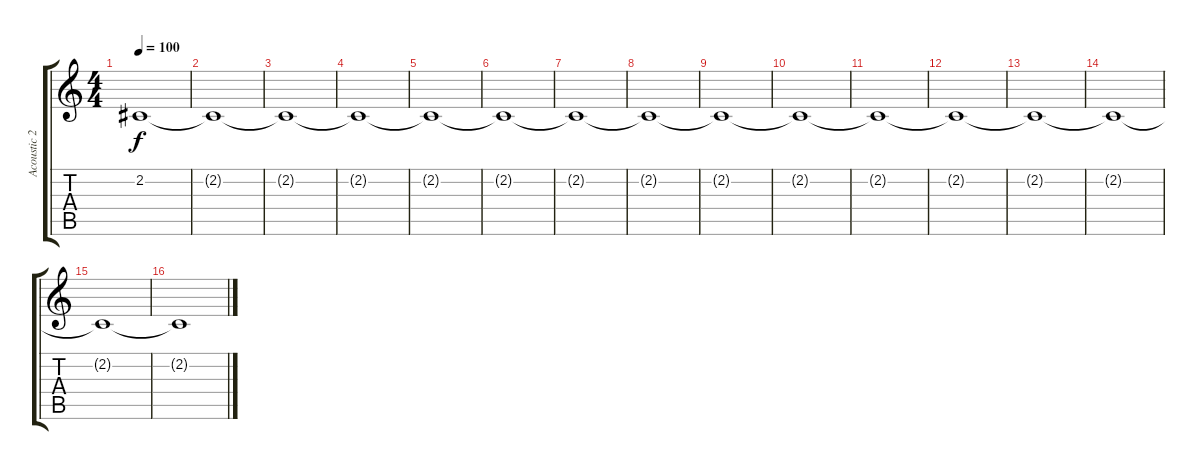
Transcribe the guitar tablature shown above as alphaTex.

\track ("Acoustic 2" "Acoustic 2") {instrument clavinet}
\staff {score tabs}
\tuning (E4 B3 G3 D3 A2 E2) {hide}
\ts (4 4)
\tempo 100
\clef g2
\ks c
2.2{t}.1{dy f} |
2.2{t}.1 |
2.2{t}.1 |
2.2{t}.1 |
2.2{t}.1 |
2.2{t}.1 |
2.2{t}.1 |
2.2{t}.1 |
2.2{t}.1 |
2.2{t}.1 |
2.2{t}.1 |
2.2{t}.1 |
2.2{t}.1 |
2.2{t}.1 |
2.2{t}.1 |
2.2{t}.1
